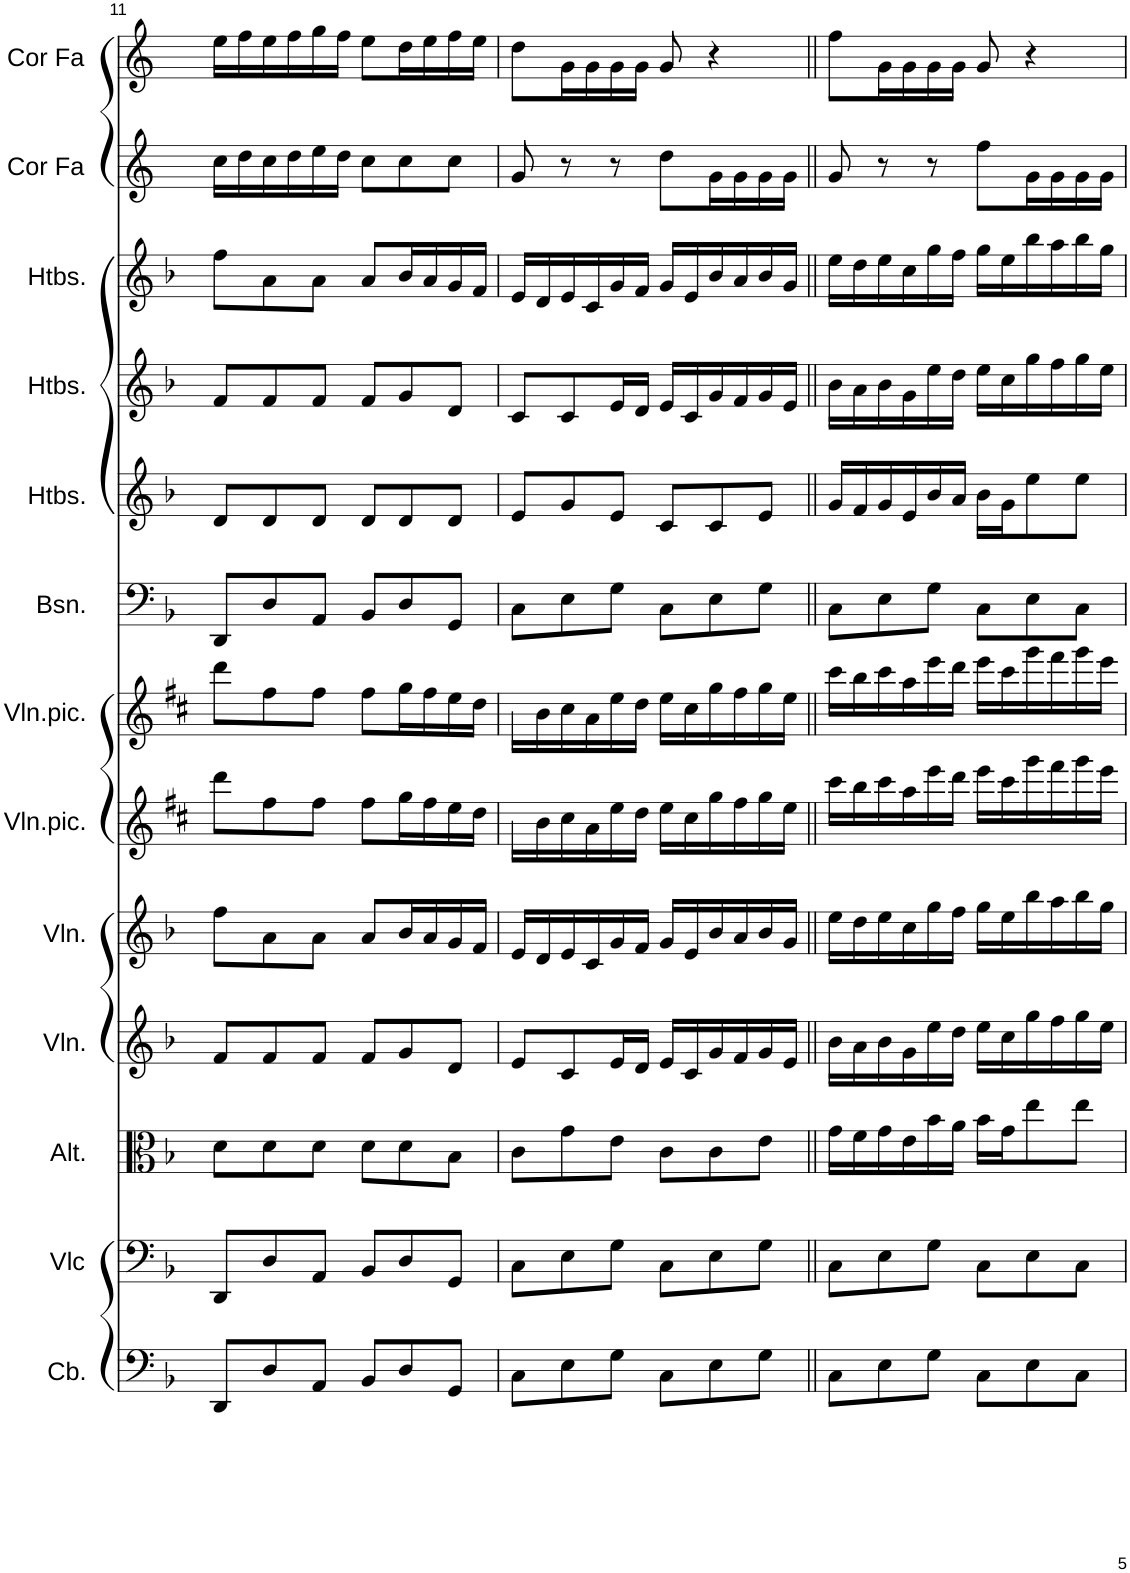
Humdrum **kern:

**kern	**kern	**kern	**kern	**kern	**kern	**kern	**kern	**kern	**kern	**kern	**kern	**kern
*part13	*part12	*part11	*part10	*part9	*part8	*part7	*part6	*part5	*part4	*part3	*part2	*part1
*staff13	*staff12	*staff11	*staff10	*staff9	*staff8	*staff7	*staff6	*staff5	*staff4	*staff3	*staff2	*staff1
*I"Contrebasse	*I"Violoncelle	*I"Alto	*I"Violon	*I"Violon	*I"Violon	*I"Violon piccolo	*I"Basson	*I"Hautbois	*I"Hautbois	*I"Hautbois	*I"Cor en Fa	*I"Cor en Fa
*I'Cb.	*I'Vlc	*I'Alt.	*I'Vln.	*I'Vln.	*	*I'Vln.pic.	*I'Bsn.	*I'Htbs.	*I'Htbs.	*I'Htbs.	*I'Cor Fa	*I'Cor Fa
!!LO:PB:g=z
*clefF4	*clefF4	*clefC3	*clefG2	*clefG2	*clefG2	*clefG2	*clefF4	*clefG2	*clefG2	*clefG2	*clefG2	*clefG2
*Trd7c12	*	*	*	*	*Trd5c9	*Trd5c9	*	*	*	*	*Trd4c7	*Trd4c7
*k[b-]	*k[b-]	*k[b-]	*k[b-]	*k[b-]	*k[f#c#]	*k[f#c#]	*k[b-]	*k[b-]	*k[b-]	*k[b-]	*k[]	*k[]
*M6/8	*M6/8	*M6/8	*M6/8	*M6/8	*M6/8	*M6/8	*M6/8	*M6/8	*M6/8	*M6/8	*M6/8	*M6/8
=11	=11	=11	=11	=11	=11	=11	=11	=11	=11	=11	=11	=11
8DD/L	8DD/L	8d\L	8f/L	8ff\L	8ddd\L	8ddd\L	8DD/L	8d/L	8f/L	8ff\L	16cc\LL	16ee\LL
.	.	.	.	.	.	.	.	.	.	.	16dd\	16ff\
8D/	8D/	8d\	8f/	8a\	8ff#\	8ff#\	8D/	8d/	8f/	8a\	16cc\	16ee\
.	.	.	.	.	.	.	.	.	.	.	16dd\	16ff\
8AA/J	8AA/J	8d\J	8f/J	8a\J	8ff#\J	8ff#\J	8AA/J	8d/J	8f/J	8a\J	16ee\	16gg\
.	.	.	.	.	.	.	.	.	.	.	16dd\JJ	16ff\JJ
8BB-/L	8BB-/L	8d\L	8f/L	8a/L	8ff#\L	8ff#\L	8BB-/L	8d/L	8f/L	8a/L	8cc\L	8ee\L
8D/	8D/	8d\	8g/	16b-/L	16gg\L	16gg\L	8D/	8d/	8g/	16b-/L	8cc\	16dd\L
.	.	.	.	16a/	16ff#\	16ff#\	.	.	.	16a/	.	16ee\
8GG/J	8GG/J	8B-\J	8d/J	16g/	16ee\	16ee\	8GG/J	8d/J	8d/J	16g/	8cc\J	16ff\
.	.	.	.	16f/JJ	16dd\JJ	16dd\JJ	.	.	.	16f/JJ	.	16ee\JJ
=12	=12	=12	=12	=12	=12	=12	=12	=12	=12	=12	=12	=12
8C\L	8C\L	8c\L	8e/L	16e/LL	16cc#\LL	16cc#\LL	8C\L	8e/L	8c/L	16e/LL	8g/	8dd\L
.	.	.	.	16d/	16b\	16b\	.	.	.	16d/	.	.
8E\	8E\	8g\	8c/	16e/	16cc#\	16cc#\	8E\	8g/	8c/	16e/	8r	16g\L
.	.	.	.	16c/	16a\	16a\	.	.	.	16c/	.	16g\
8G\J	8G\J	8e\J	16e/L	16g/	16ee\	16ee\	8G\J	8e/J	16e/L	16g/	8r	16g\
.	.	.	16d/JJ	16f/JJ	16dd\JJ	16dd\JJ	.	.	16d/JJ	16f/JJ	.	16g\JJ
8C\L	8C\L	8c\L	16e/LL	16g/LL	16ee\LL	16ee\LL	8C\L	8c/L	16e/LL	16g/LL	8dd\L	8g/
.	.	.	16c/	16e/	16cc#\	16cc#\	.	.	16c/	16e/	.	.
8E\	8E\	8c\	16g/	16b-/	16gg\	16gg\	8E\	8c/	16g/	16b-/	16g\L	4r
.	.	.	16f/	16a/	16ff#\	16ff#\	.	.	16f/	16a/	16g\	.
8G\J	8G\J	8e\J	16g/	16b-/	16gg\	16gg\	8G\J	8e/J	16g/	16b-/	16g\	.
.	.	.	16e/JJ	16g/JJ	16ee\JJ	16ee\JJ	.	.	16e/JJ	16g/JJ	16g\JJ	.
=13||	=13||	=13||	=13||	=13||	=13||	=13||	=13||	=13||	=13||	=13||	=13||	=13||
8C\L	8C\L	16g\LL	16b-\LL	16ee\LL	16ccc#\LL	16ccc#\LL	8C\L	16g/LL	16b-\LL	16ee\LL	8g/	8ff\L
.	.	16f\	16a\	16dd\	16bb\	16bb\	.	16f/	16a\	16dd\	.	.
8E\	8E\	16g\	16b-\	16ee\	16ccc#\	16ccc#\	8E\	16g/	16b-\	16ee\	8r	16g\L
.	.	16e\	16g\	16cc\	16aa\	16aa\	.	16e/	16g\	16cc\	.	16g\
8G\J	8G\J	16b-\	16ee\	16gg\	16eee\	16eee\	8G\J	16b-/	16ee\	16gg\	8r	16g\
.	.	16a\JJ	16dd\JJ	16ff\JJ	16ddd\JJ	16ddd\JJ	.	16a/JJ	16dd\JJ	16ff\JJ	.	16g\JJ
8C\L	8C\L	16b-\LL	16ee\LL	16gg\LL	16eee\LL	16eee\LL	8C\L	16b-\LL	16ee\LL	16gg\LL	8ff\L	8g/
.	.	16g\J	16cc\	16ee\	16ccc#\	16ccc#\	.	16g\J	16cc\	16ee\	.	.
8E\	8E\	8ee\	16gg\	16bb-\	16ggg\	16ggg\	8E\	8ee\	16gg\	16bb-\	16g\L	4r
.	.	.	16ff\	16aa\	16fff#\	16fff#\	.	.	16ff\	16aa\	16g\	.
8C\J	8C\J	8ee\J	16gg\	16bb-\	16ggg\	16ggg\	8C\J	8ee\J	16gg\	16bb-\	16g\	.
.	.	.	16ee\JJ	16gg\JJ	16eee\JJ	16eee\JJ	.	.	16ee\JJ	16gg\JJ	16g\JJ	.
=	=	=	=	=	=	=	=	=	=	=	=	=
*-	*-	*-	*-	*-	*-	*-	*-	*-	*-	*-	*-	*-
